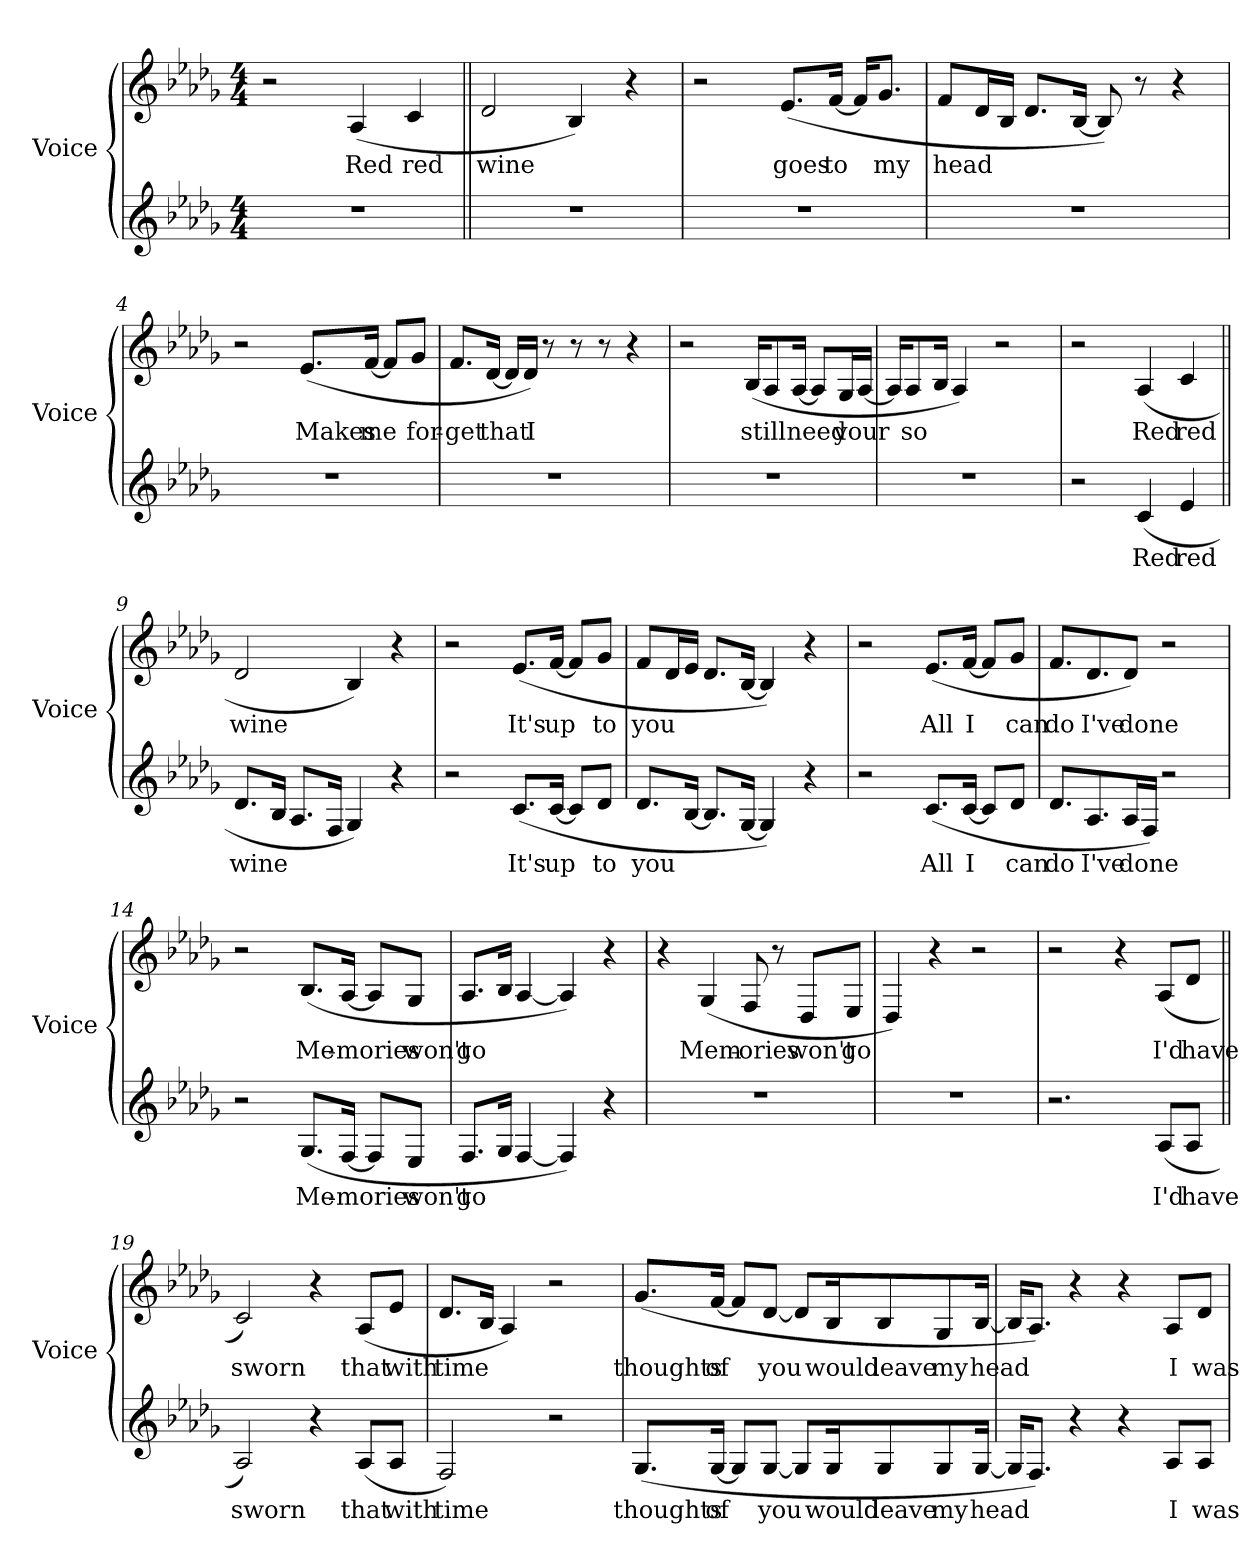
**kern	**text	**kern	**text
*part2	*part2	*part1	*part1
*staff2	*staff2	*staff1	*staff1
*I"Voice	*	*I"Voice	*
*I'Voice	*	*I'Voice	*
*clefG2	*	*clefG2	*
*k[b-e-a-d-g-]	*	*k[b-e-a-d-g-]	*
*D-:	*	*D-:	*
*M4/4	*	*M4/4	*
=	=	=	=
1r	.	2r	.
!	!	!	!LO:LY:b
.	.	(<4A-/	Red
!	!	!	!LO:LY:b
.	.	4c/	red
=1||	=1||	=1||	=1||
!	!	!	!LO:LY:b
1r	.	2d-/	wine
.	.	4B-/)	.
.	.	4r	.
=2	=2	=2	=2
1r	.	2r	.
!	!	!	!LO:LY:b
.	.	(<8.e-/L	goes
!	!	!	!LO:LY:b
.	.	[16f/Jk	to
.	.	16f/KL]	.
!	!	!	!LO:LY:b
.	.	8.g-/J	my
=3	=3	=3	=3
!	!	!	!LO:LY:b
1r	.	8f/L	head
.	.	16d-/L	.
.	.	16B-/JJ	.
.	.	8.d-/L	.
.	.	[16B-/Jk	.
.	.	8B-/])	.
.	.	8r	.
.	.	4r	.
!!LO:LB:g=z
=4	=4	=4	=4
1r	.	2r	.
!	!	!	!LO:LY:b
.	.	(<8.e-/L	Makes
!	!	!	!LO:LY:b
.	.	[16f/Jk	me
.	.	8f/L]	.
!	!	!	!LO:LY:b
.	.	8g-/J	for-
=5	=5	=5	=5
!	!	!	!LO:LY:b
1r	.	8.f/L	-get
!	!	!	!LO:LY:b
.	.	[16d-/Jk	that
.	.	16d-/LL]	.
!	!	!	!LO:LY:b
.	.	16d-/JJ)	I
.	.	8r	.
.	.	8r	.
.	.	8r	.
.	.	4r	.
=6	=6	=6	=6
1r	.	2r	.
!	!	!	!LO:LY:b
.	.	(<16B-/KL	still
.	.	8A-/	.
!	!	!	!LO:LY:b
.	.	[16A-/Jk	need
.	.	8A-/L]	.
!	!	!	!LO:LY:b
.	.	16G-/L	your
.	.	[16A-/JJ	.
=7	=7	=7	=7
1r	.	16A-/KL]	.
!	!	!	!LO:LY:b
.	.	8A-/	so
.	.	16B-/Jk	.
.	.	4A-/)	.
.	.	2r	.
!!LO:LB:g=z
=8	=8	=8	=8
2r	.	2r	.
!	!LO:LY:b	!	!LO:LY:b
(<4c/	Red	(<4A-/	Red
!	!LO:LY:b	!	!LO:LY:b
4e-/	red	4c/	red
=9||	=9||	=9||	=9||
!	!LO:LY:b	!	!LO:LY:b
8.d-/L	wine	2d-/	wine
16B-/Jk	.	.	.
8.A-/L	.	.	.
16F/Jk	.	.	.
4G-/)	.	4B-/)	.
4r	.	4r	.
=10	=10	=10	=10
2r	.	2r	.
!	!LO:LY:b	!	!LO:LY:b
(<8.c/L	It's	(<8.e-/L	It's
!	!LO:LY:b	!	!LO:LY:b
[16c/Jk	up	[16f/Jk	up
8c/L]	.	8f/L]	.
!	!LO:LY:b	!	!LO:LY:b
8d-/J	to	8g-/J	to
=11	=11	=11	=11
!	!LO:LY:b	!	!LO:LY:b
8.d-/L	you	8f/L	you
.	.	16d-/L	.
[16B-/Jk	.	16e-/JJ	.
8.B-/L]	.	8.d-/L	.
[16G-/Jk	.	[16B-/Jk	.
4G-/])	.	4B-/])	.
4r	.	4r	.
=12	=12	=12	=12
2r	.	2r	.
!	!LO:LY:b	!	!LO:LY:b
(<8.c/L	All	(<8.e-/L	All
!	!LO:LY:b	!	!LO:LY:b
[16c/Jk	I	[16f/Jk	I
8c/L]	.	8f/L]	.
!	!LO:LY:b	!	!LO:LY:b
8d-/J	can	8g-/J	can
!!LO:LB:g=z
=13	=13	=13	=13
!	!LO:LY:b	!	!LO:LY:b
8.d-/L	do	8.f/L	do
!	!LO:LY:b	!	!LO:LY:b
8.A-/	I've	8.d-/	I've
!	!LO:LY:b	!	!LO:LY:b
16A-/L	done	8d-/J)	done
16F/JJ)	.	.	.
2r	.	2r	.
=14	=14	=14	=14
2r	.	2r	.
!	!LO:LY:b	!	!LO:LY:b
(<8.G-/L	Me-	(<8.B-/L	Me-
!	!LO:LY:b	!	!LO:LY:b
[16F/Jk	-mories	[16A-/Jk	-mories
8F/L]	.	8A-/L]	.
!	!LO:LY:b	!	!LO:LY:b
8E-/J	won't	8G-/J	won't
=15	=15	=15	=15
!	!LO:LY:b	!	!LO:LY:b
8.F/L	go	8.A-/L	go
16G-/Jk	.	16B-/Jk	.
[4F/	.	[4A-/	.
4F/])	.	4A-/])	.
4r	.	4r	.
=16	=16	=16	=16
1r	.	4r	.
!	!	!	!LO:LY:b
.	.	(<4G-/	Mem-
!	!	!	!LO:LY:b
.	.	8F/	-ories
.	.	8r	.
!	!	!	!LO:LY:b
.	.	8D-/L	won't
!	!	!	!LO:LY:b
.	.	8E-/J	go
!!LO:PB:g=z
=17	=17	=17	=17
1r	.	4D-/)	.
.	.	4r	.
.	.	2r	.
=18	=18	=18	=18
2.r	.	2r	.
.	.	4r	.
!	!LO:LY:b	!	!LO:LY:b
(<8A-/L	I'd	(<8A-/L	I'd
!	!LO:LY:b	!	!LO:LY:b
8A-/J	have	8d-/J	have
=19||	=19||	=19||	=19||
!	!LO:LY:b	!	!LO:LY:b
2A-/)	sworn	2c/)	sworn
4r	.	4r	.
!	!LO:LY:b	!	!LO:LY:b
(<8A-/L	that	(<8A-/L	that
!	!LO:LY:b	!	!LO:LY:b
8A-/J	with	8e-/J	with
=20	=20	=20	=20
!	!LO:LY:b	!	!LO:LY:b
2F/)	time	8.d-/L	time
.	.	16B-/Jk	.
.	.	4A-/)	.
2r	.	2r	.
!!LO:LB:g=z
=21	=21	=21	=21
!	!LO:LY:b	!	!LO:LY:b
(>8.G-/L	thoughts	(>8.g-/L	thoughts
!	!LO:LY:b	!	!LO:LY:b
[16G-/Jk	of	[16f/Jk	of
8G-/L]	.	8f/L]	.
!	!LO:LY:b	!	!LO:LY:b
[8G-/J	you	[8d-/J	you
8G-/L]	.	8d-/L]	.
!	!LO:LY:b	!	!LO:LY:b
16G-/K	would	16B-/K	would
!	!LO:LY:b	!	!LO:LY:b
8G-/	leave	8B-/	leave
!	!LO:LY:b	!	!LO:LY:b
8G-/	my	8G-/	my
!	!LO:LY:b	!	!LO:LY:b
[16G-/Jk	head	[16B-/Jk	head
=22	=22	=22	=22
16G-/KL]	.	16B-/KL]	.
8.F/J)	.	8.A-/J)	.
4r	.	4r	.
4r	.	4r	.
!	!LO:LY:b	!	!LO:LY:b
8A-/L	I	8A-/L	I
!	!LO:LY:b	!	!LO:LY:b
8A-/J	was	8d-/J	was
=	=	=	=
*-	*-	*-	*-
